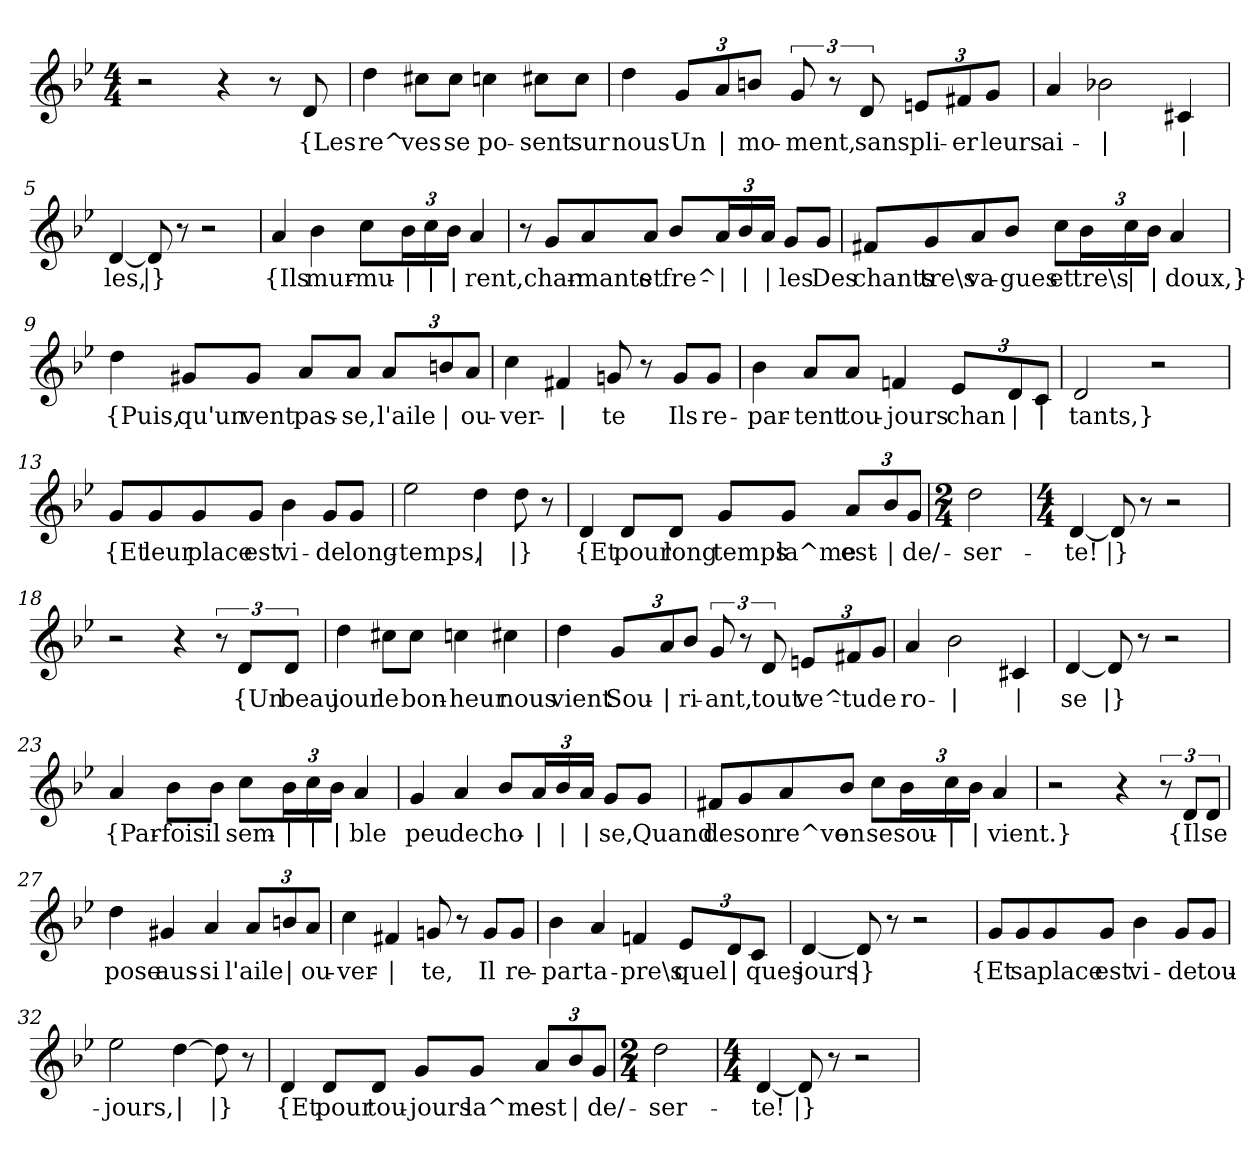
**kern	**text
*part1	*part1
*staff1	*staff1
*clefG2	*
*k[b-e-]	*
*M4/4	*
=1	=1
2r	.
4r	.
8r	.
!	!LO:LY:b
8d/	{Les
=2	=2
!	!LO:LY:b
4dd\	re^
!	!LO:LY:b
8cc#X\L	-ves
!	!LO:LY:b
8cc#\J	se
!	!LO:LY:b
4ccn\	po-
!	!LO:LY:b
8cc#X\L	-sent
!	!LO:LY:b
8cc#\J	sur
=3	=3
!	!LO:LY:b
4dd\	nous
*Xbrackettup	*
!	!LO:LY:b
12g/L	Un
!	!LO:LY:b
12a/	|
!	!LO:LY:b
12bn/J	mo-
*brackettup	*
!	!LO:LY:b
12g/	-ment,
12r	.
!	!LO:LY:b
12d/	sans
*Xbrackettup	*
!	!LO:LY:b
12en/L	pli-
!	!LO:LY:b
12f#X/	-er
!	!LO:LY:b
12g/J	leurs
=4	=4
!	!LO:LY:b
4a/	ai-
!	!LO:LY:b
2b-X\	|
!	!LO:LY:b
4c#X/	|
!!LO:LB:g=z
=5	=5
!	!LO:LY:b
[4d/	-les,
!	!LO:LY:b
8d/]	|}
8r	.
2r	.
=6	=6
!	!LO:LY:b
4a/	{Ils
!	!LO:LY:b
4b-\	mur-
!	!LO:LY:b
8cc\L	-mu-
!	!LO:LY:b
24b-\L	|
!	!LO:LY:b
24cc\	|
!	!LO:LY:b
24b-\JJ	|
!	!LO:LY:b
4a/	-rent,
=7	=7
8r	.
!	!LO:LY:b
8g/L	char-
!	!LO:LY:b
8a/	-mants
!	!LO:LY:b
8a/J	et
!	!LO:LY:b
8b-/L	fre^-
!	!LO:LY:b
24a/L	|
!	!LO:LY:b
24b-/	|
!	!LO:LY:b
24a/JJ	|
!	!LO:LY:b
8g/L	-les
!	!LO:LY:b
8g/J	Des
!!LO:LB:g=z
=8	=8
!	!LO:LY:b
8f#X/L	chants
!	!LO:LY:b
8g/	tre\s
!	!LO:LY:b
8a/	va-
!	!LO:LY:b
8b-/J	-gues
!	!LO:LY:b
8cc\L	et
!	!LO:LY:b
24b-\L	tre\s
!	!LO:LY:b
24cc\	|
!	!LO:LY:b
24b-\JJ	|
!	!LO:LY:b
4a/	doux,}
=9	=9
!	!LO:LY:b
4dd\	{Puis,
!	!LO:LY:b
8g#X/L	qu'un
!	!LO:LY:b
8g#/J	vent
!	!LO:LY:b
8a/L	pas-
!	!LO:LY:b
8a/J	-se,
!	!LO:LY:b
12a/L	l'aile
!	!LO:LY:b
12bn/	|
!	!LO:LY:b
12a/J	ou-
=10	=10
!	!LO:LY:b
4cc\	-ver-
!	!LO:LY:b
4f#X/	|
!	!LO:LY:b
8gn/	-te
8r	.
!	!LO:LY:b
8g/L	Ils
!	!LO:LY:b
8g/J	re-
!!LO:LB:g=z
=11	=11
!	!LO:LY:b
4b-\	-par-
!	!LO:LY:b
8a/L	-tent
!	!LO:LY:b
8a/J	tou-
!	!LO:LY:b
4fn/	-jours
!	!LO:LY:b
12e-/L	chan
!	!LO:LY:b
12d/	|
!	!LO:LY:b
12c/J	|
=12	=12
!	!LO:LY:b
2d/	-tants,}
2r	.
=13	=13
!	!LO:LY:b
8g/L	{Et
!	!LO:LY:b
8g/	leur
!	!LO:LY:b
8g/	place
!	!LO:LY:b
8g/J	est
!	!LO:LY:b
4b-\	vi-
!	!LO:LY:b
8g/L	-de
!	!LO:LY:b
8g/J	long-
=14	=14
!	!LO:LY:b
2ee-\	-temps,
!	!LO:LY:b
4dd\	|
!	!LO:LY:b
8dd\	|}
8r	.
!!LO:LB:g=z
=15	=15
!	!LO:LY:b
4d/	{Et
!	!LO:LY:b
8d/L	pour
!	!LO:LY:b
8d/J	long
!	!LO:LY:b
8g/L	temps
!	!LO:LY:b
8g/J	la^me
!	!LO:LY:b
12a/L	est-
!	!LO:LY:b
12b-/	|
!	!LO:LY:b
12g/J	-de/-
=16	=16
*M2/4	*
!	!LO:LY:b
2dd\	-ser-
=17	=17
*M4/4	*
!	!LO:LY:b
[4d/	-te!
!	!LO:LY:b
8d/]	|}
8r	.
2r	.
=18	=18
2r	.
4r	.
*brackettup	*
12r	.
!	!LO:LY:b
12d/L	{Un
!	!LO:LY:b
12d/J	beau
=19	=19
!	!LO:LY:b
4dd\	jour
!	!LO:LY:b
8cc#X\L	le
!	!LO:LY:b
8cc#\J	bon-
!	!LO:LY:b
4ccn\	-heur
!	!LO:LY:b
4cc#X\	nous
!!LO:LB:g=z
=20	=20
!	!LO:LY:b
4dd\	vient
*Xbrackettup	*
!	!LO:LY:b
12g/L	Sou-
!	!LO:LY:b
12a/	|
!	!LO:LY:b
12b-/J	-ri-
*brackettup	*
!	!LO:LY:b
12g/	-ant,
12r	.
!	!LO:LY:b
12d/	tout
*Xbrackettup	*
!	!LO:LY:b
12en/L	ve^-
!	!LO:LY:b
12f#X/	-tu
!	!LO:LY:b
12g/J	de
=21	=21
!	!LO:LY:b
4a/	ro-
!	!LO:LY:b
2b-\	|
!	!LO:LY:b
4c#X/	|
=22	=22
!	!LO:LY:b
[4d/	-se
!	!LO:LY:b
8d/]	|}
8r	.
2r	.
=23	=23
!	!LO:LY:b
4a/	{Par-
!	!LO:LY:b
8b-\L	-fois
!	!LO:LY:b
8b-\J	il
!	!LO:LY:b
8cc\L	sem-
!	!LO:LY:b
24b-\L	|
!	!LO:LY:b
24cc\	|
!	!LO:LY:b
24b-\JJ	|
!	!LO:LY:b
4a/	-ble
!!LO:LB:g=z
=24	=24
!	!LO:LY:b
4g/	peu
!	!LO:LY:b
4a/	de
!	!LO:LY:b
8b-/L	cho-
!	!LO:LY:b
24a/L	|
!	!LO:LY:b
24b-/	|
!	!LO:LY:b
24a/JJ	|
!	!LO:LY:b
8g/L	-se,
!	!LO:LY:b
8g/J	Quand
=25	=25
!	!LO:LY:b
8f#X/L	de
!	!LO:LY:b
8g/	son
!	!LO:LY:b
8a/	re^ve
!	!LO:LY:b
8b-/J	on
!	!LO:LY:b
8cc\L	se
!	!LO:LY:b
24b-\L	sou-
!	!LO:LY:b
24cc\	|
!	!LO:LY:b
24b-\JJ	|
!	!LO:LY:b
4a/	-vient.}
=26	=26
2r	.
4r	.
*brackettup	*
12r	.
!	!LO:LY:b
12d/L	{Il
!	!LO:LY:b
12d/J	se
=27	=27
!	!LO:LY:b
4dd\	pose
!	!LO:LY:b
4g#X/	aus-
!	!LO:LY:b
4a/	-si
*Xbrackettup	*
!	!LO:LY:b
12a/L	l'aile
!	!LO:LY:b
12bn/	|
!	!LO:LY:b
12a/J	ou-
!!LO:LB:g=z
=28	=28
!	!LO:LY:b
4cc\	-ver-
!	!LO:LY:b
4f#X/	|
!	!LO:LY:b
8gn/	-te,
8r	.
!	!LO:LY:b
8g/L	Il
!	!LO:LY:b
8g/J	re-
=29	=29
!	!LO:LY:b
4b-\	-part
!	!LO:LY:b
4a/	a-
!	!LO:LY:b
4fn/	pre\s
!	!LO:LY:b
12e-/L	quel
!	!LO:LY:b
12d/	|
!	!LO:LY:b
12c/J	ques
=30	=30
!	!LO:LY:b
[4d/	jours
!	!LO:LY:b
8d/]	|}
8r	.
2r	.
=31	=31
!	!LO:LY:b
8g/L	{Et
!	!LO:LY:b
8g/	sa
!	!LO:LY:b
8g/	place
!	!LO:LY:b
8g/J	est
!	!LO:LY:b
4b-\	vi-
!	!LO:LY:b
8g/L	-de
!	!LO:LY:b
8g/J	tou-
=32	=32
!	!LO:LY:b
2ee-\	-jours,
!	!LO:LY:b
[4dd\	|
!	!LO:LY:b
8dd\]	|}
8r	.
!!LO:LB:g=z
=33	=33
!	!LO:LY:b
4d/	{Et
!	!LO:LY:b
8d/L	pour
!	!LO:LY:b
8d/J	tou-
!	!LO:LY:b
8g/L	-jours
!	!LO:LY:b
8g/J	la^me
!	!LO:LY:b
12a/L	est
!	!LO:LY:b
12b-/	|
!	!LO:LY:b
12g/J	de/-
=34	=34
*M2/4	*
!	!LO:LY:b
2dd\	-ser-
=35	=35
*M4/4	*
!	!LO:LY:b
[4d/	te!
!	!LO:LY:b
8d/]	|}
8r	.
2r	.
=	=
*-	*-
